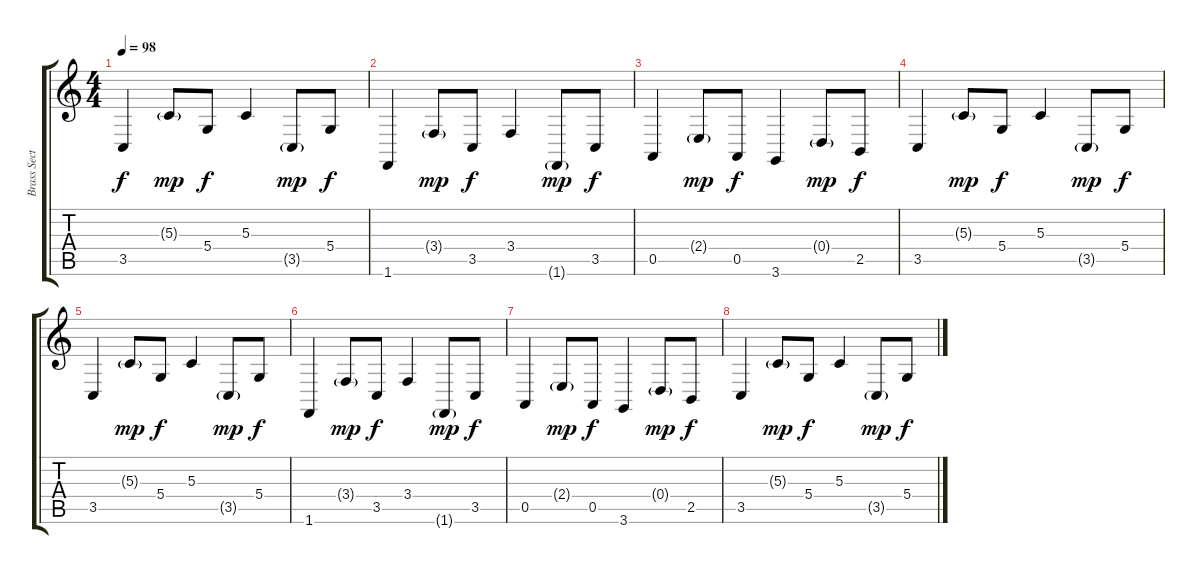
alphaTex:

\track ("Brass Section" "Brass Sect") {instrument tuba}
\staff {score tabs}
\tuning (E4 B3 G3 D3 A2 E2) {hide}
\ts (4 4)
\tempo 98
\clef g2
\ks c
3.5.4{dy f} 5.3{g}.8{dy mp} 5.4.8{dy f} 5.3.4 3.5{g}.8{dy mp} 5.4.8{dy f} |
1.6.4 3.4{g}.8{dy mp} 3.5.8{dy f} 3.4.4 1.6{g}.8{dy mp} 3.5.8{dy f} |
0.5.4 2.4{g}.8{dy mp} 0.5.8{dy f} 3.6.4 0.4{g}.8{dy mp} 2.5.8{dy f} |
3.5.4 5.3{g}.8{dy mp} 5.4.8{dy f} 5.3.4 3.5{g}.8{dy mp} 5.4.8{dy f} |
3.5.4 5.3{g}.8{dy mp} 5.4.8{dy f} 5.3.4 3.5{g}.8{dy mp} 5.4.8{dy f} |
1.6.4 3.4{g}.8{dy mp} 3.5.8{dy f} 3.4.4 1.6{g}.8{dy mp} 3.5.8{dy f} |
0.5.4 2.4{g}.8{dy mp} 0.5.8{dy f} 3.6.4 0.4{g}.8{dy mp} 2.5.8{dy f} |
3.5.4 5.3{g}.8{dy mp} 5.4.8{dy f} 5.3.4 3.5{g}.8{dy mp} 5.4.8{dy f}
